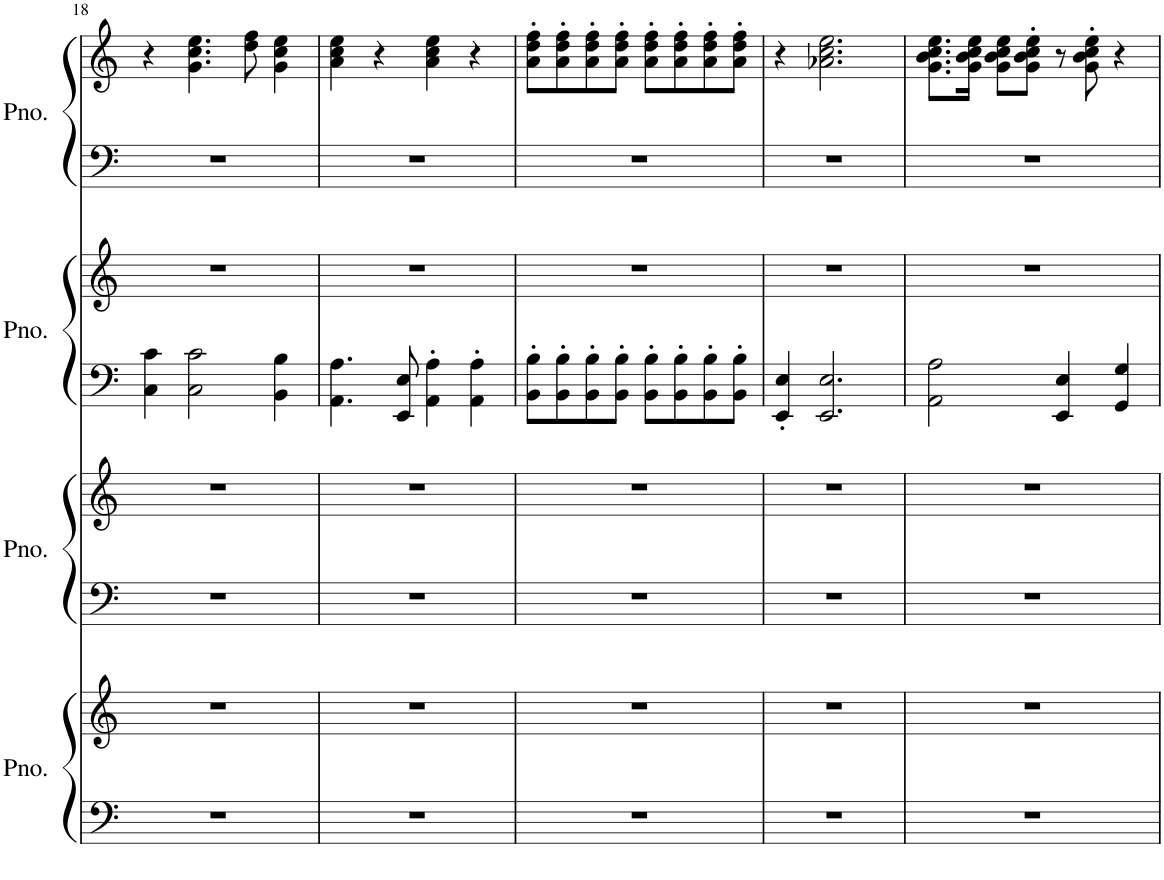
**kern	**kern	**kern	**kern	**kern	**kern	**kern	**kern
*part4	*part4	*part3	*part3	*part2	*part2	*part1	*part1
*staff8	*staff7	*staff6	*staff5	*staff4	*staff3	*staff2	*staff1
*I"Piano	*	*I"Piano	*	*I"Piano	*	*I"Piano	*
*I'Pno.	*	*I'Pno.	*	*I'Pno.	*	*I'Pno.	*
!!LO:PB:g=z
*clefF4	*clefG2	*clefF4	*clefG2	*clefF4	*clefG2	*clefF4	*clefG2
*k[]	*k[]	*k[]	*k[]	*k[]	*k[]	*k[]	*k[]
*M4/4	*M4/4	*M4/4	*M4/4	*M4/4	*M4/4	*M4/4	*M4/4
=18	=18	=18	=18	=18	=18	=18	=18
1r	1r	1r	1r	4C\ 4c\	1r	1r	4r
.	.	.	.	2C\ 2c\	.	.	4.g\ 4.cc\ 4.ee\
.	.	.	.	.	.	.	8dd\ 8ff\
.	.	.	.	4BB\ 4B\	.	.	4g\ 4cc\ 4ee\
=19	=19	=19	=19	=19	=19	=19	=19
1r	1r	1r	1r	4.AA\ 4.A\	1r	1r	4a\ 4cc\ 4ee\
.	.	.	.	.	.	.	4r
.	.	.	.	8EE/ 8E/	.	.	.
.	.	.	.	4AA\' 4A\'	.	.	4a\ 4cc\ 4ee\
.	.	.	.	4AA\' 4A\'	.	.	4r
=20	=20	=20	=20	=20	=20	=20	=20
1r	1r	1r	1r	8BB\' 8B\'L	1r	1r	8a\' 8dd\' 8ff\'L
.	.	.	.	8BB\' 8B\'	.	.	8a\' 8dd\' 8ff\'
.	.	.	.	8BB\' 8B\'	.	.	8a\' 8dd\' 8ff\'
.	.	.	.	8BB\' 8B\'J	.	.	8a\' 8dd\' 8ff\'J
.	.	.	.	8BB\' 8B\'L	.	.	8a\' 8dd\' 8ff\'L
.	.	.	.	8BB\' 8B\'	.	.	8a\' 8dd\' 8ff\'
.	.	.	.	8BB\' 8B\'	.	.	8a\' 8dd\' 8ff\'
.	.	.	.	8BB\' 8B\'J	.	.	8a\' 8dd\' 8ff\'J
=21	=21	=21	=21	=21	=21	=21	=21
1r	1r	1r	1r	4EE/' 4E/'	1r	1r	4r
.	.	.	.	2.EE/ 2.E/	.	.	2.a-X\ 2.cc\ 2.ee\
=22	=22	=22	=22	=22	=22	=22	=22
1r	1r	1r	1r	2AA\ 2A\	1r	1r	8.g\ 8.b\ 8.cc\ 8.ee\L
.	.	.	.	.	.	.	16g\ 16b\ 16cc\ 16ee\Jk
.	.	.	.	.	.	.	8g\ 8b\ 8cc\ 8ee\L
.	.	.	.	.	.	.	8g\' 8b\' 8cc\' 8ee\'J
.	.	.	.	4EE/ 4E/	.	.	8r
.	.	.	.	.	.	.	8g\' 8b\' 8cc\' 8ee\'
.	.	.	.	4GG/ 4G/	.	.	4r
=	=	=	=	=	=	=	=
*-	*-	*-	*-	*-	*-	*-	*-
